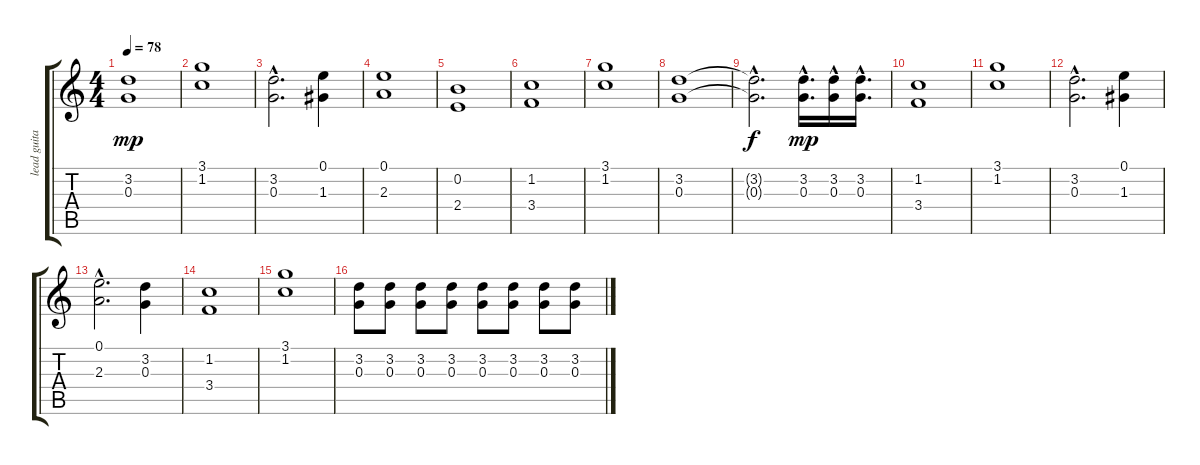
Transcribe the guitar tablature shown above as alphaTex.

\track ("lead guitar" "lead guita") {instrument distortionguitar}
\staff {score tabs}
\tuning (E4 B3 G3 D3 A2 E2) {hide}
\ts (4 4)
\tempo 78
\clef g2
\ks c
(3.2 0.3).1{dy mp} |
(3.1 1.2).1 |
(3.2{hac} 0.3{hac}).2{d} (0.1 1.3).4 |
(0.1 2.3).1 |
(0.2 2.4).1 |
(1.2 3.4).1 |
(3.1 1.2).1 |
(3.2 0.3).1 |
(3.2{hac t} 0.3{hac t}).2{d dy f} (3.2{hac} 0.3{hac}).16{d dy mp} (3.2{hac} 0.3{hac}).16 (3.2{hac} 0.3{hac}).16{d} |
(1.2 3.4).1 |
(3.1 1.2).1 |
(3.2{hac} 0.3{hac}).2{d} (0.1 1.3).4 |
(0.1{hac} 2.3{hac}).2{d} (3.2 0.3).4 |
(1.2 3.4).1 |
(3.1 1.2).1 |
(3.2 0.3).8 (3.2 0.3).8 (3.2 0.3).8 (3.2 0.3).8 (3.2 0.3).8 (3.2 0.3).8 (3.2 0.3).8 (3.2 0.3).8
